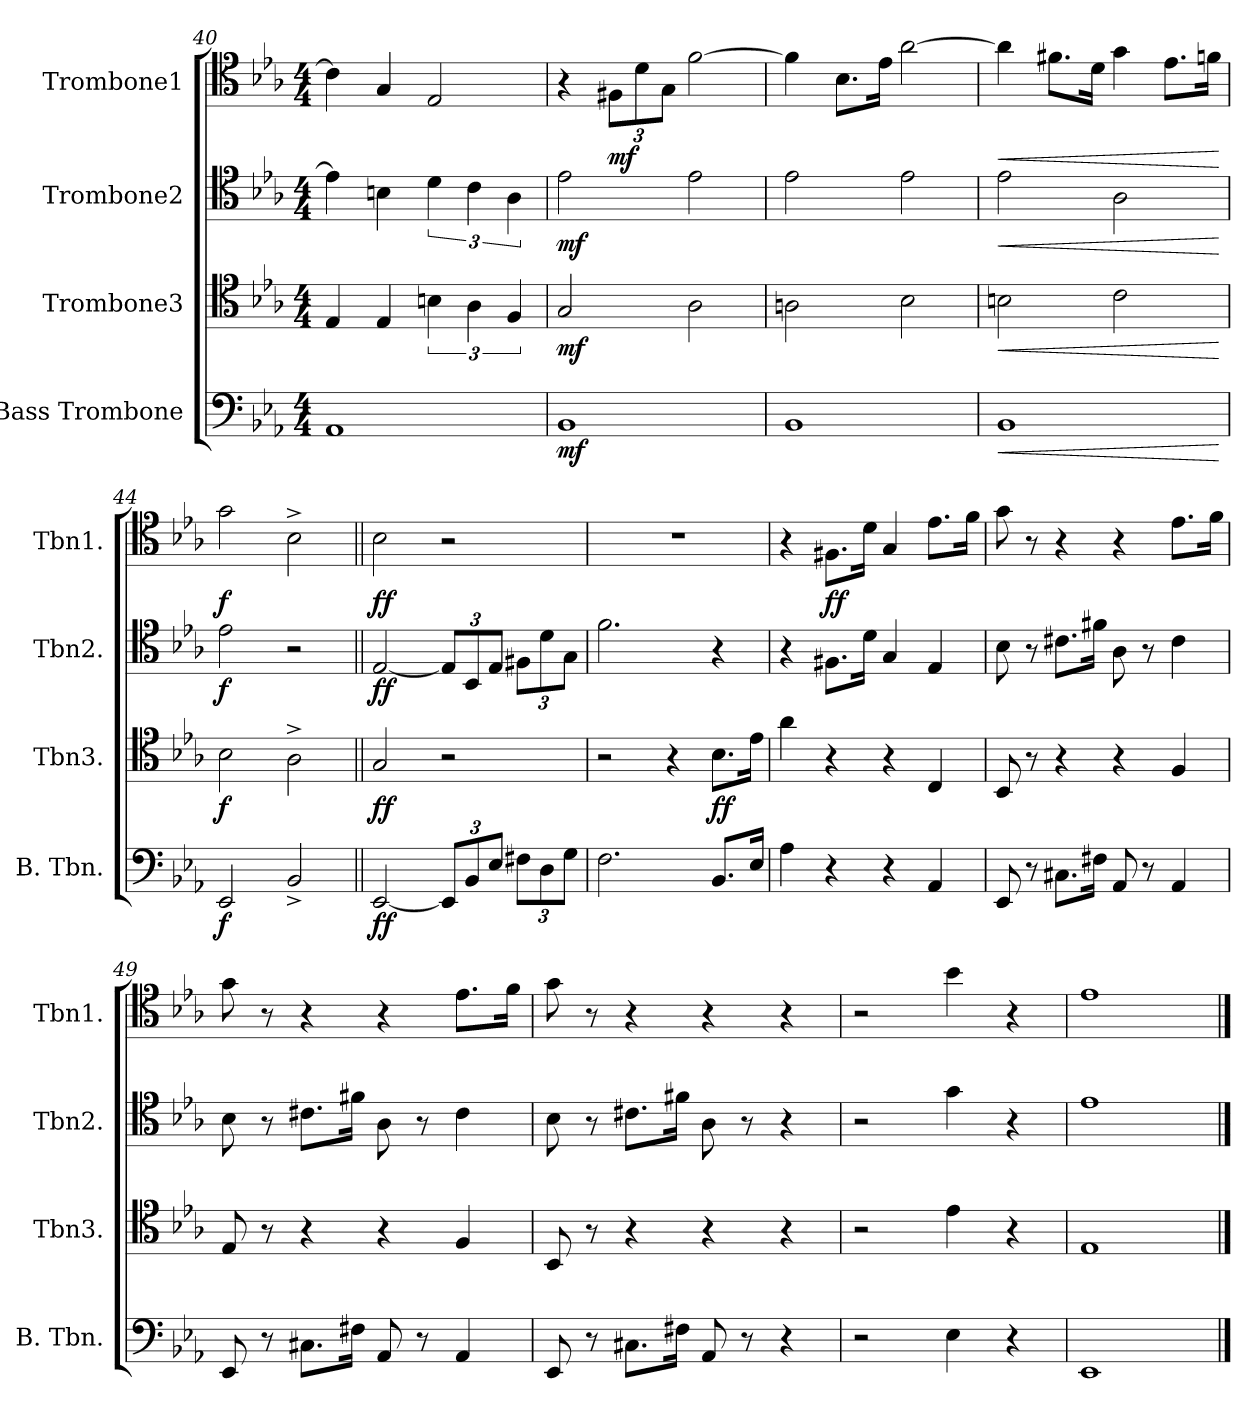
**kern	**dynam	**kern	**dynam	**kern	**dynam	**kern	**dynam
*part4	*part4	*part3	*part3	*part2	*part2	*part1	*part1
*staff4	*staff4	*staff3	*staff3	*staff2	*staff2	*staff1	*staff1
*I"Bass Trombone	*	*I"Trombone3	*	*I"Trombone2	*	*I"Trombone1	*
*I'B. Tbn.	*	*I'Tbn3.	*	*I'Tbn2.	*	*I'Tbn1.	*
*clefF4	*	*clefC4	*	*clefC4	*	*clefC4	*
*k[b-e-a-]	*	*k[b-e-a-]	*	*k[b-e-a-]	*	*k[b-e-a-]	*
*M4/4	*	*M4/4	*	*M4/4	*	*M4/4	*
=40	=40	=40	=40	=40	=40	=40	=40
1AA-	.	4E-/	.	4e-\]	.	4c\]	.
.	.	4E-/	.	4Bn\	.	4G/	.
.	.	6Bn\	.	6d\	.	2E-/	.
.	.	6A-\	.	6c\	.	.	.
.	.	6F/	.	6A-\	.	.	.
!!LO:LB:g=z
=41	=41	=41	=41	=41	=41	=41	=41
!!LO:REH:place=s1:a:B:fs=14:t=D
*	*	*	*	*	*	*MM144	*
!	!LO:DY:b	!	!LO:DY:b	!	!LO:DY:b	!	!
1BB-	mf	2G/	mf	2e-\	mf	4r	.
*	*	*	*	*	*	*Xbrackettup	*
!	!	!	!	!	!	!	!LO:DY:b
.	.	.	.	.	.	12F#X\L	mf
.	.	.	.	.	.	12d\	.
.	.	.	.	.	.	12G\J	.
.	.	2A-\	.	2e-\	.	[2f\	.
=42	=42	=42	=42	=42	=42	=42	=42
1BB-	.	2An\	.	2e-\	.	4f\]	.
.	.	.	.	.	.	8.B-\L	.
.	.	.	.	.	.	16e-\Jk	.
.	.	2B-\	.	2e-\	.	[2a-\	.
=43	=43	=43	=43	=43	=43	=43	=43
!	!LO:HP:b	!	!LO:HP:b	!	!LO:HP:b	!	!LO:HP:b
1BB-	<	2Bn\	<	2e-\	<	4a-\]	<
.	.	.	.	.	.	8.f#X\L	.
.	.	.	.	.	.	16d\Jk	.
.	.	2c\	.	2A-\	.	4g\	.
.	.	.	.	.	.	8.e-\L	.
.	.	.	.	.	.	16fn\Jk	.
.	[	.	[	.	[	.	[
=44	=44	=44	=44	=44	=44	=44	=44
!	!LO:DY:b	!	!LO:DY:b	!	!LO:DY:b	!	!LO:DY:b
2EE-/	f	2B-\	f	2e-\	f	2g\	f
2BB-^/	.	2A-^\	.	2r	.	2B-^\	.
!!LO:LB:g=z
=45||	=45||	=45||	=45||	=45||	=45||	=45||	=45||
*	*	*	*	*	*	*MM160	*
!	!LO:DY:b	!	!LO:DY:b	!	!LO:DY:b	!	!LO:DY:b
[2EE-/	ff	2G/	ff	[2E-/	ff	2B-\	ff
*Xbrackettup	*	*	*	*Xbrackettup	*	*	*
12EE-/L]	.	2r	.	12E-/L]	.	2r	.
12BB-/	.	.	.	12BB-/	.	.	.
12E-/J	.	.	.	12E-/J	.	.	.
12F#X\L	.	.	.	12F#X\L	.	.	.
12D\	.	.	.	12d\	.	.	.
12G\J	.	.	.	12G\J	.	.	.
=46	=46	=46	=46	=46	=46	=46	=46
2.F\	.	2r	.	2.f\	.	1r	.
.	.	4r	.	.	.	.	.
!	!	!	!LO:DY:b	!	!	!	!
8.BB-/L	.	8.B-\L	ff	4r	.	.	.
16E-/Jk	.	16e-\Jk	.	.	.	.	.
=47	=47	=47	=47	=47	=47	=47	=47
4A-\	.	4a-\	.	4r	.	4r	.
!	!	!	!	!	!	!	!LO:DY:b
4r	.	4r	.	8.F#X\L	.	8.F#X\L	ff
.	.	.	.	16d\Jk	.	16d\Jk	.
4r	.	4r	.	4G/	.	4G/	.
4AA-/	.	4C/	.	4E-/	.	8.e-\L	.
.	.	.	.	.	.	16f\Jk	.
=48	=48	=48	=48	=48	=48	=48	=48
8EE-/	.	8BB-/	.	8B-\	.	8g\	.
8r	.	8r	.	8r	.	8r	.
8.C#X\L	.	4r	.	8.c#X\L	.	4r	.
16F#X\Jk	.	.	.	16f#X\Jk	.	.	.
8AA-/	.	4r	.	8A-\	.	4r	.
8r	.	.	.	8r	.	.	.
4AA-/	.	4F/	.	4c#\	.	8.e-\L	.
.	.	.	.	.	.	16f\Jk	.
=49	=49	=49	=49	=49	=49	=49	=49
8EE-/	.	8E-/	.	8B-\	.	8g\	.
8r	.	8r	.	8r	.	8r	.
8.C#X\L	.	4r	.	8.c#X\L	.	4r	.
16F#X\Jk	.	.	.	16f#X\Jk	.	.	.
8AA-/	.	4r	.	8A-\	.	4r	.
8r	.	.	.	8r	.	.	.
4AA-/	.	4F/	.	4c#\	.	8.e-\L	.
.	.	.	.	.	.	16f\Jk	.
!!LO:LB:g=z
=50	=50	=50	=50	=50	=50	=50	=50
8EE-/	.	8BB-/	.	8B-\	.	8g\	.
8r	.	8r	.	8r	.	8r	.
8.C#X\L	.	4r	.	8.c#X\L	.	4r	.
16F#X\Jk	.	.	.	16f#X\Jk	.	.	.
8AA-/	.	4r	.	8A-\	.	4r	.
8r	.	.	.	8r	.	.	.
4r	.	4r	.	4r	.	4r	.
=51	=51	=51	=51	=51	=51	=51	=51
2r	.	2r	.	2r	.	2r	.
4E-\	.	4e-\	.	4g\	.	4b-\	.
4r	.	4r	.	4r	.	4r	.
=52	=52	=52	=52	=52	=52	=52	=52
1EE-	.	1E-	.	1e-	.	1e-	.
==	==	==	==	==	==	==	==
*-	*-	*-	*-	*-	*-	*-	*-
